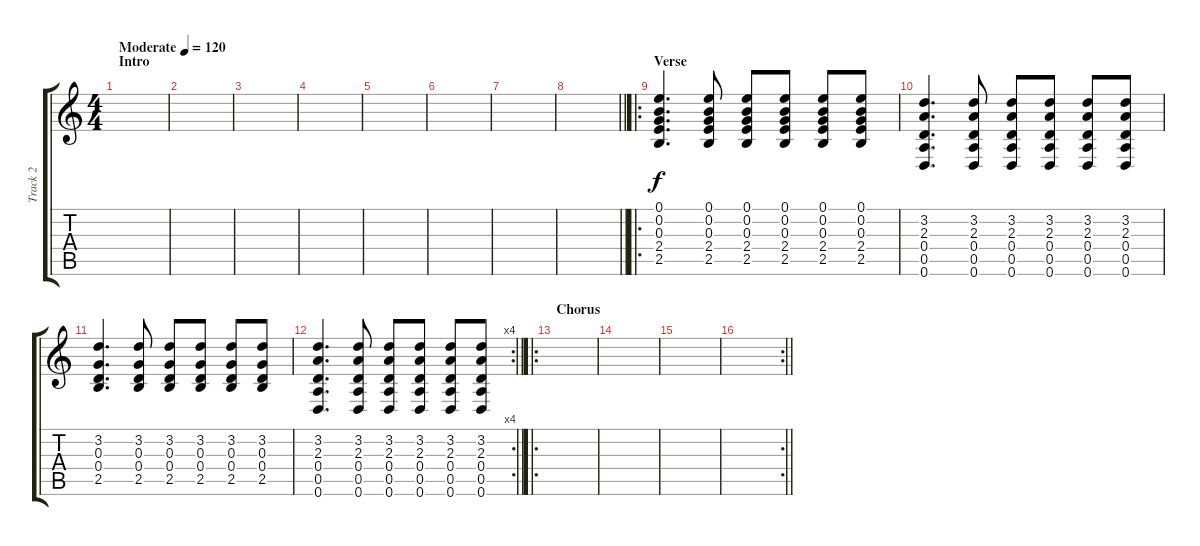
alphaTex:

\track ("Track 2" "Track 2") {instrument acousticguitarsteel}
\staff {score tabs}
\tuning (E4 B3 G3 D3 A2 D2) {hide}
\ts (4 4)
\section ("" "Intro")
\tempo (120 "Moderate")
\clef g2
\ks c
|
|
|
|
|
|
|
\barLineRight lightlight
|
\ro
\section ("" "Verse")
(0.1 0.2 0.3 2.4 2.5).4{d} (0.1 0.2 0.3 2.4 2.5).8 (0.1 0.2 0.3 2.4 2.5).8 (0.1 0.2 0.3 2.4 2.5).8 (0.1 0.2 0.3 2.4 2.5).8 (0.1 0.2 0.3 2.4 2.5).8 |
(3.2 2.3 0.4 0.5 0.6).4{d} (3.2 2.3 0.4 0.5 0.6).8 (3.2 2.3 0.4 0.5 0.6).8 (3.2 2.3 0.4 0.5 0.6).8 (3.2 2.3 0.4 0.5 0.6).8 (3.2 2.3 0.4 0.5 0.6).8 |
(3.2 0.3 0.4 2.5).4{d} (3.2 0.3 0.4 2.5).8 (3.2 0.3 0.4 2.5).8 (3.2 0.3 0.4 2.5).8 (3.2 0.3 0.4 2.5).8 (3.2 0.3 0.4 2.5).8 |
\rc 4
\barLineRight lightlight
(3.2 2.3 0.4 0.5 0.6).4{d} (3.2 2.3 0.4 0.5 0.6).8 (3.2 2.3 0.4 0.5 0.6).8 (3.2 2.3 0.4 0.5 0.6).8 (3.2 2.3 0.4 0.5 0.6).8 (3.2 2.3 0.4 0.5 0.6).8 |
\ro
\section ("" "Chorus")
|
|
|
\rc 2
\barLineRight lightlight
